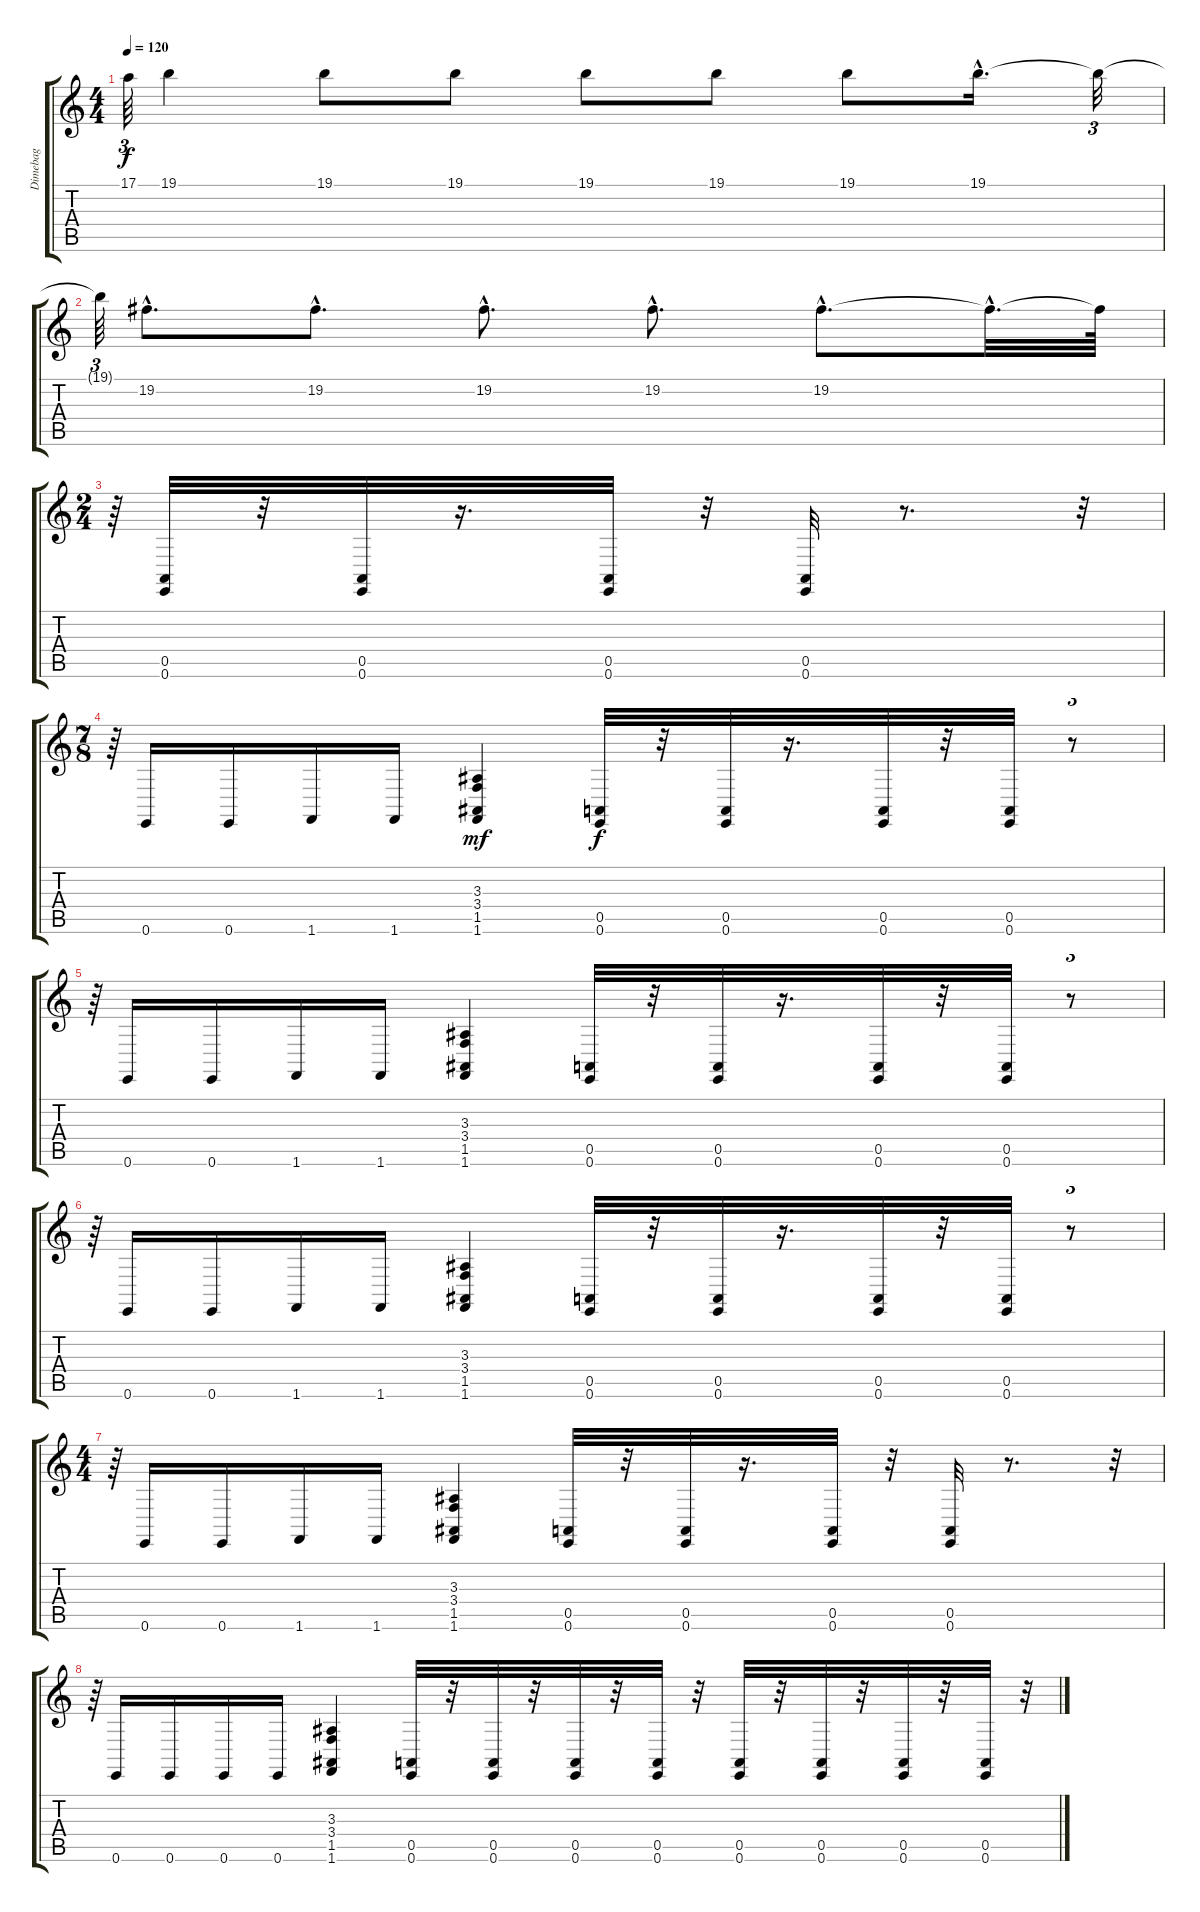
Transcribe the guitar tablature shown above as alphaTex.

\track ("Dimebag" "Dimebag") {instrument glockenspiel}
\staff {score tabs}
\tuning (E4 B3 G3 D3 A2 E2) {hide}
\ts (4 4)
\tempo 120
\clef g2
\ks c
17.1{t}.64{tu (3 2) dy f} 19.1.4 19.1.8 19.1.8 19.1.8 19.1.8 19.1.8 19.1{hac}.16{d} 19.1{t}.32{tu (3 2)} |
19.1{t}.64{tu (3 2)} 19.2{hac}.8{d} 19.2{hac}.8{d} 19.2{hac}.8{d} 19.2{hac}.8{d} 19.2{hac}.8{d} 19.2{hac t}.32{d} 19.2{t}.64 |
\ts (2 4)
r.64{tu (3 2)} (0.5 0.6).32 r.32 (0.5 0.6).32 r.16{d} (0.5 0.6).32 r.32 (0.5 0.6).32 r.8{d} r.32{tu (3 2)} |
\ts (7 8)
r.64{tu (3 2)} 0.6.16 0.6.16 1.6.16 1.6.16 (3.3 3.4 1.5 1.6).4{dy mf} (0.5 0.6).32{dy f} r.32 (0.5 0.6).32 r.16{d} (0.5 0.6).32 r.32 (0.5 0.6).32 r.8{tu (3 2)} |
r.64{tu (3 2)} 0.6.16 0.6.16 1.6.16 1.6.16 (3.3 3.4 1.5 1.6).4 (0.5 0.6).32 r.32 (0.5 0.6).32 r.16{d} (0.5 0.6).32 r.32 (0.5 0.6).32 r.8{tu (3 2)} |
r.64{tu (3 2)} 0.6.16 0.6.16 1.6.16 1.6.16 (3.3 3.4 1.5 1.6).4 (0.5 0.6).32 r.32 (0.5 0.6).32 r.16{d} (0.5 0.6).32 r.32 (0.5 0.6).32 r.8{tu (3 2)} |
\ts (4 4)
r.64{tu (3 2)} 0.6.16 0.6.16 1.6.16 1.6.16 (3.3 3.4 1.5 1.6).4 (0.5 0.6).32 r.32 (0.5 0.6).32 r.16{d} (0.5 0.6).32 r.32 (0.5 0.6).32 r.8{d} r.32{tu (3 2)} |
r.64{tu (3 2)} 0.6.16 0.6.16 0.6.16 0.6.16 (3.3 3.4 1.5 1.6).4 (0.5 0.6).32 r.32 (0.5 0.6).32 r.32 (0.5 0.6).32 r.32 (0.5 0.6).32 r.32 (0.5 0.6).32 r.32 (0.5 0.6).32 r.32 (0.5 0.6).32 r.32 (0.5 0.6).32 r.32{tu (3 2)}
